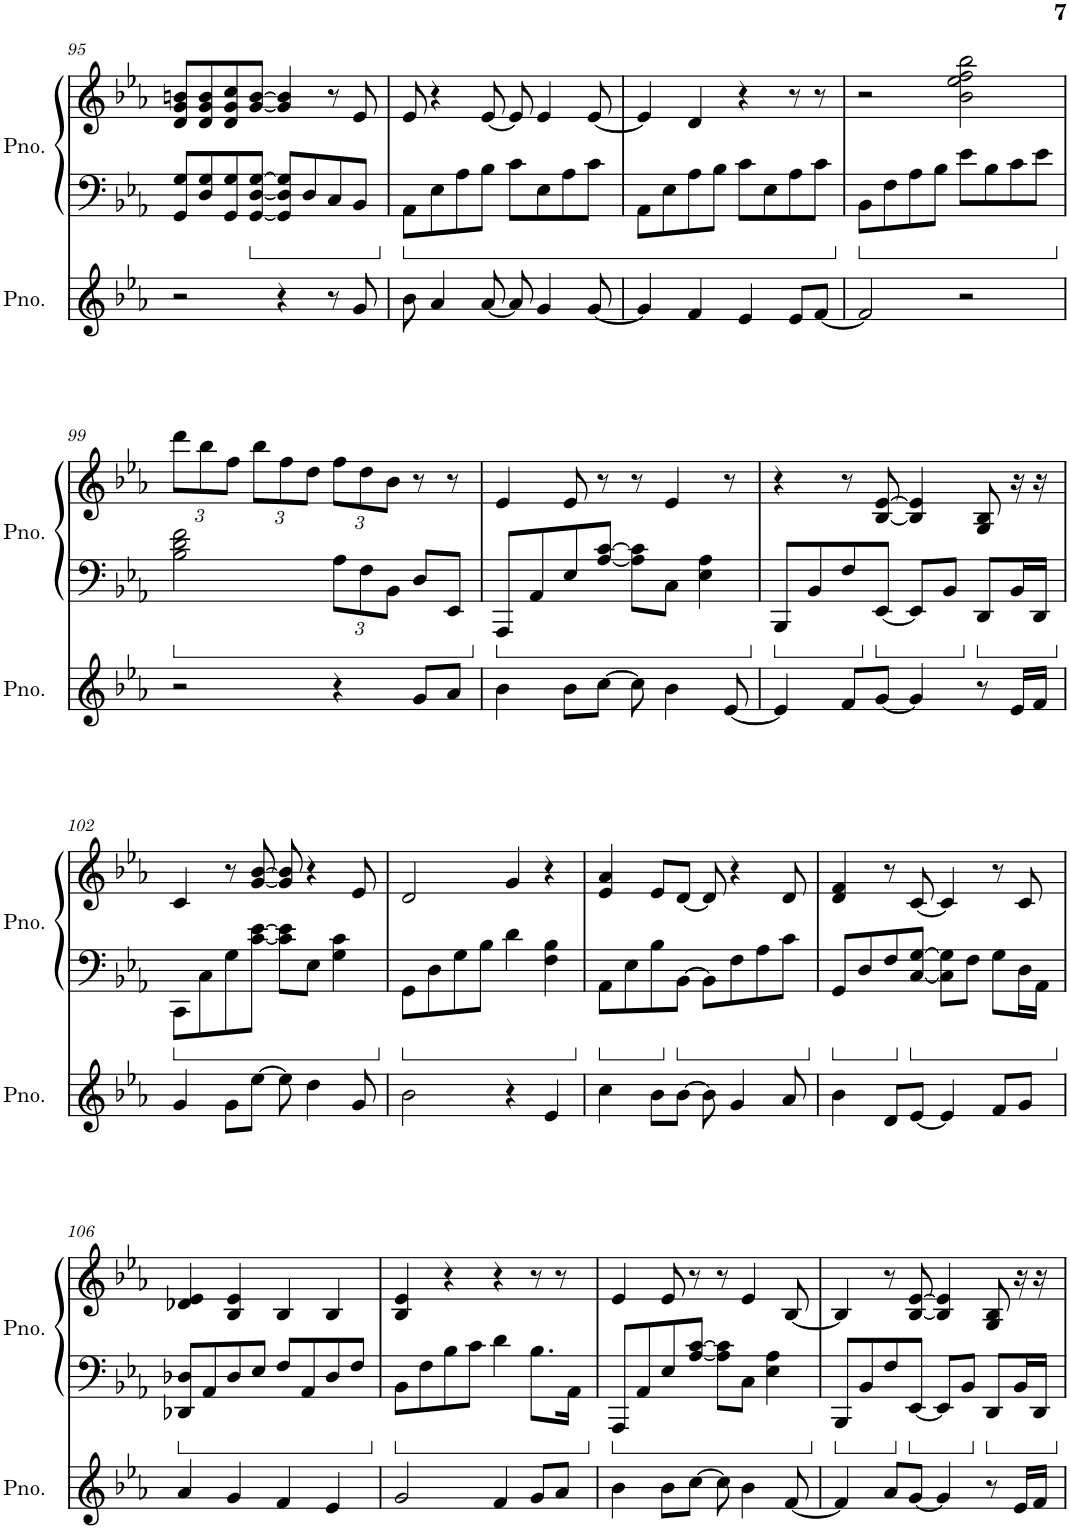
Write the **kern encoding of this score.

**kern	**kern	**kern
*part2	*part1	*part1
*staff3	*staff2	*staff1
*I"Piano	*I"Piano	*
*I'Pno.	*I'Pno.	*
!!LO:PB:g=z
*clefG2	*clefF4	*clefG2
*k[b-e-a-]	*k[b-e-a-]	*k[b-e-a-]
*M4/4	*M4/4	*M4/4
=95	=95	=95
2r	8GG/ 8G/L	8d/ 8g/ 8bn/L
.	8D/ 8G/	8d/ 8g/ 8b/
.	8GG/ 8G/	8d/ 8g/ 8cc/
.	[8GG/ [8D/ [8G/J	[8g/ [8b/J
4r	8GG/] 8D/] 8G/]L	4g/] 4b/]
.	8D/	.
8r	8C/	8r
8g/	8BB-/J	8e-/
=96	=96	=96
8b-\	8AA-\L	8e-/
4a-/	8E-\	4r
.	8A-\	.
[8a-/	8B-\J	[8e-/
8a-/]	8c\L	8e-/]
4g/	8E-\	4e-/
.	8A-\	.
[8g/	8c\J	[8e-/
=97	=97	=97
4g/]	8AA-\L	4e-/]
.	8E-\	.
4f/	8A-\	4d/
.	8B-\J	.
4e-/	8c\L	4r
.	8E-\	.
8e-/L	8A-\	8r
[8f/J	8c\J	8r
=98	=98	=98
2f/]	8BB-\L	2r
.	8F\	.
.	8A-\	.
.	8B-\J	.
2r	8e-\L	2b-\ 2ee-\ 2ff\ 2bb-\
.	8B-\	.
.	8c\	.
.	8e-\J	.
!!LO:LB:g=z
=99	=99	=99
*	*	*Xbrackettup
2r	2B-\ 2d\ 2f\	12ddd\L
.	.	12bb-\
.	.	12ff\J
.	.	12bb-\L
.	.	12ff\
.	.	12dd\J
*	*Xbrackettup	*
4r	12A-\L	12ff\L
.	12F\	12dd\
.	12BB-\J	12b-\J
8g/L	8D/L	8r
8a-/J	8EE-/J	8r
=100	=100	=100
4b-\	8AAA-/L	4e-/
.	8AA-/	.
8b-\L	8E-/	8e-/
[8cc\J	[8A-/ [8c/J	8r
8cc\]	8A-\] 8c\]L	8r
4b-\	8C\J	4e-/
.	4E-\ 4A-\	.
[8e-/	.	8r
=101	=101	=101
4e-/]	8BBB-/L	4r
.	8BB-/	.
8f/L	8F/	8r
[8g/J	[8EE-/J	[8B-/ [8e-/
4g/]	8EE-/L]	4B-/] 4e-/]
.	8BB-/J	.
8r	8DD/L	8G/ 8B-/
16e-/LL	16BB-/L	16r
16f/JJ	16DD/JJ	16r
!!LO:LB:g=z
=102	=102	=102
4g/	8CC\L	4c/
.	8C\	.
8g\L	8G\	8r
[8ee-\J	[8c\ [8e-\J	[8g/ [8b-/
8ee-\]	8c\] 8e-\]L	8g/] 8b-/]
4dd\	8E-\J	4r
.	4G\ 4c\	.
8g/	.	8e-/
=103	=103	=103
2b-\	8GG\L	2d/
.	8D\	.
.	8G\	.
.	8B-\J	.
4r	4d\	4g/
4e-/	4F\ 4B-\	4r
=104	=104	=104
4cc\	8AA-\L	4e-/ 4a-/
.	8E-\	.
8b-\L	8B-\	8e-/L
[8b-\J	[8BB-\J	[8d/J
8b-\]	8BB-\L]	8d/]
4g/	8F\	4r
.	8A-\	.
8a-/	8c\J	8d/
=105	=105	=105
4b-\	8GG/L	4d/ 4f/
.	8D/	.
8d/L	8F/	8r
[8e-/J	[8C/ [8G/J	[8c/
4e-/]	8C\] 8G\]L	4c/]
.	8F\J	.
8f/L	8G\L	8r
8g/J	16D\L	8c/
.	16AA-\JJ	.
!!LO:LB:g=z
=106	=106	=106
4a-/	8DD-X/ 8D-X/L	4d-X/ 4e-/
.	8AA-/	.
4g/	8D-/	4B-/ 4e-/
.	8E-/J	.
4f/	8F/L	4B-/
.	8AA-/	.
4e-/	8D-/	4B-/
.	8F/J	.
=107	=107	=107
2g/	8BB-\L	4B-/ 4e-/
.	8F\	.
.	8B-\	4r
.	8c\J	.
4f/	4d\	4r
8g/L	8.B-\L	8r
8a-/J	.	8r
.	16AA-\Jk	.
=108	=108	=108
4b-\	8AAA-/L	4e-/
.	8AA-/	.
8b-\L	8E-/	8e-/
[8cc\J	[8A-/ [8c/J	8r
8cc\]	8A-\] 8c\]L	8r
4b-\	8C\J	4e-/
.	4E-\ 4A-\	.
[8f/	.	[8B-/
=109	=109	=109
4f/]	8BBB-/L	4B-/]
.	8BB-/	.
8a-/L	8F/	8r
[8g/J	[8EE-/J	[8B-/ [8e-/
4g/]	8EE-/L]	4B-/] 4e-/]
.	8BB-/J	.
8r	8DD/L	8G/ 8B-/
16e-/LL	16BB-/L	16r
16f/JJ	16DD/JJ	16r
=	=	=
*-	*-	*-
